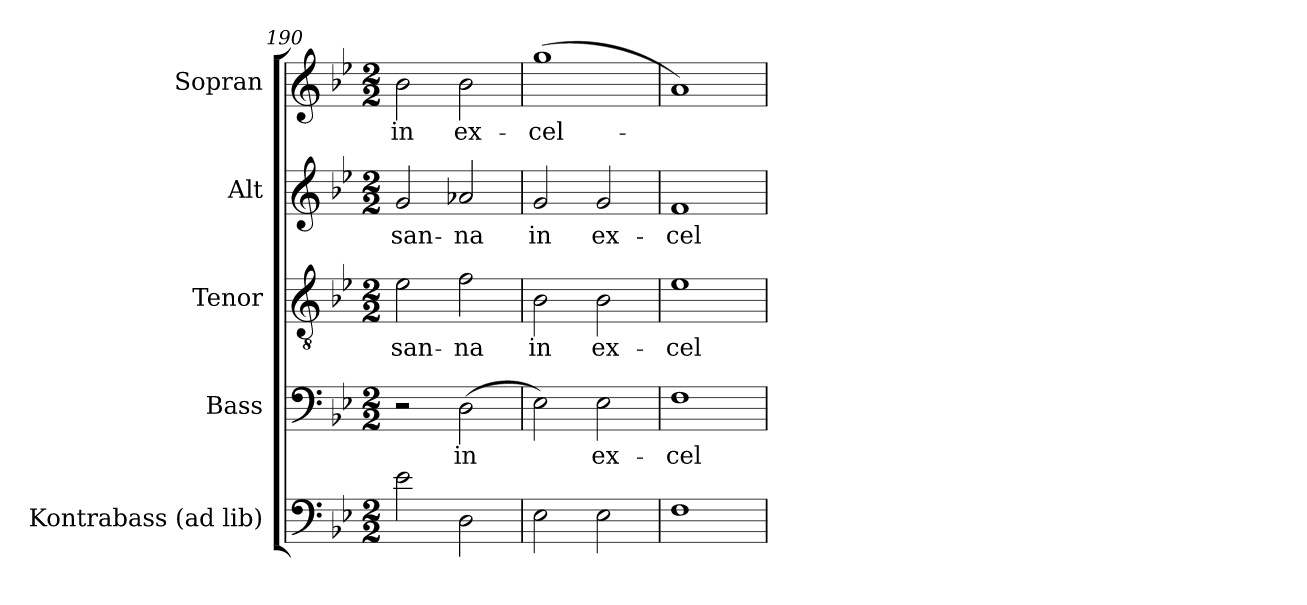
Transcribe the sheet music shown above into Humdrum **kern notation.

**kern	**kern	**text	**kern	**text	**kern	**text	**kern	**text
*part5	*part4	*part4	*part3	*part3	*part2	*part2	*part1	*part1
*staff5	*staff4	*staff4	*staff3	*staff3	*staff2	*staff2	*staff1	*staff1
*I"Kontrabass (ad lib)	*I"Bass	*	*I"Tenor	*	*I"Alt	*	*I"Sopran	*
*I'Kb.	*I'B.	*	*I'T.	*	*I'A.	*	*I'S.	*
*clefF4	*clefF4	*	*clefGv2	*	*clefG2	*	*clefG2	*
*ITrd7c12	*	*	*	*	*	*	*	*
*k[b-e-]	*k[b-e-]	*	*k[b-e-]	*	*k[b-e-]	*	*k[b-e-]	*
*B-:	*B-:	*	*B-:	*	*B-:	*	*B-:	*
*M2/2	*M2/2	*	*M2/2	*	*M2/2	*	*M2/2	*
=190	=190	=190	=190	=190	=190	=190	=190	=190
!	!	!	!	!LO:LY:b	!	!LO:LY:b	!	!LO:LY:b
2E-\	2r	.	2e-\	-san-	2g/	-san-	2b-\	in
!	!	!LO:LY:b	!	!LO:LY:b	!	!LO:LY:b	!	!LO:LY:b
2DD\	(>2D\	in	2f\	-na	2a-X/	-na	2b-\	ex-
=191	=191	=191	=191	=191	=191	=191	=191	=191
!	!	!	!	!LO:LY:b	!	!LO:LY:b	!	!LO:LY:b
2EE-\	2E-\)	.	2B-\	in	2g/	in	(>1gg	-cel-
!	!	!LO:LY:b	!	!LO:LY:b	!	!LO:LY:b	!	!
2EE-\	2E-\	ex-	2B-\	ex-	2g/	ex-	.	.
=192	=192	=192	=192	=192	=192	=192	=192	=192
!	!	!LO:LY:b	!	!LO:LY:b	!	!LO:LY:b	!	!
1FF	1F	-cel-	1e-	-cel-	1f	-cel-	1a)	.
=	=	=	=	=	=	=	=	=
*-	*-	*-	*-	*-	*-	*-	*-	*-
